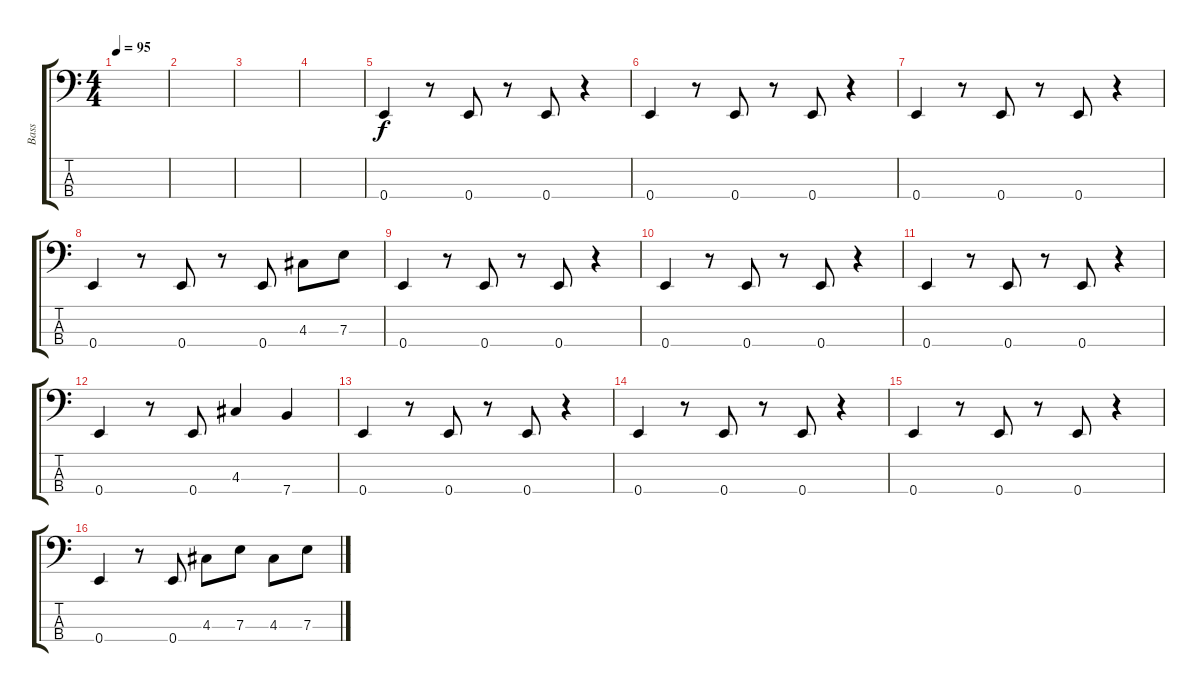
\track ("Bass" "Bass") {instrument electricbassfinger}
\staff {score tabs}
\tuning (G2 D2 A1 E1) {hide}
\ts (4 4)
\tempo 95
\clef f4
\ks c
|
|
|
|
0.4.4 r.8 0.4.8 r.8 0.4.8 r.4 |
0.4.4 r.8 0.4.8 r.8 0.4.8 r.4 |
0.4.4 r.8 0.4.8 r.8 0.4.8 r.4 |
0.4.4 r.8 0.4.8 r.8 0.4.8 4.3.8 7.3.8 |
0.4.4 r.8 0.4.8 r.8 0.4.8 r.4 |
0.4.4 r.8 0.4.8 r.8 0.4.8 r.4 |
0.4.4 r.8 0.4.8 r.8 0.4.8 r.4 |
0.4.4 r.8 0.4.8 4.3.4 7.4.4 |
0.4.4 r.8 0.4.8 r.8 0.4.8 r.4 |
0.4.4 r.8 0.4.8 r.8 0.4.8 r.4 |
0.4.4 r.8 0.4.8 r.8 0.4.8 r.4 |
0.4.4 r.8 0.4.8 4.3.8 7.3.8 4.3.8 7.3.8
